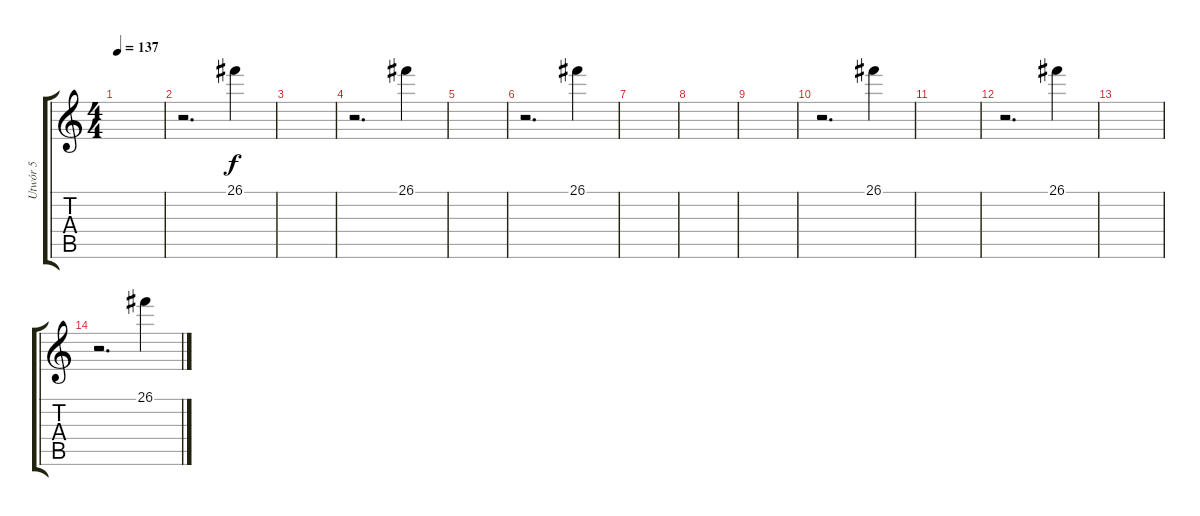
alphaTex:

\track ("Utwór 5" "Utwór 5") {instrument fx3crystal}
\staff {score tabs}
\tuning (E4 B3 G3 D3 A2 E2) {hide}
\ts (4 4)
\tempo 137
\clef g2
\ks c
|
r.2{d} 26.1.4 |
|
r.2{d} 26.1.4 |
|
r.2{d} 26.1.4 |
|
|
|
r.2{d} 26.1.4 |
|
r.2{d} 26.1.4 |
|
r.2{d} 26.1.4
